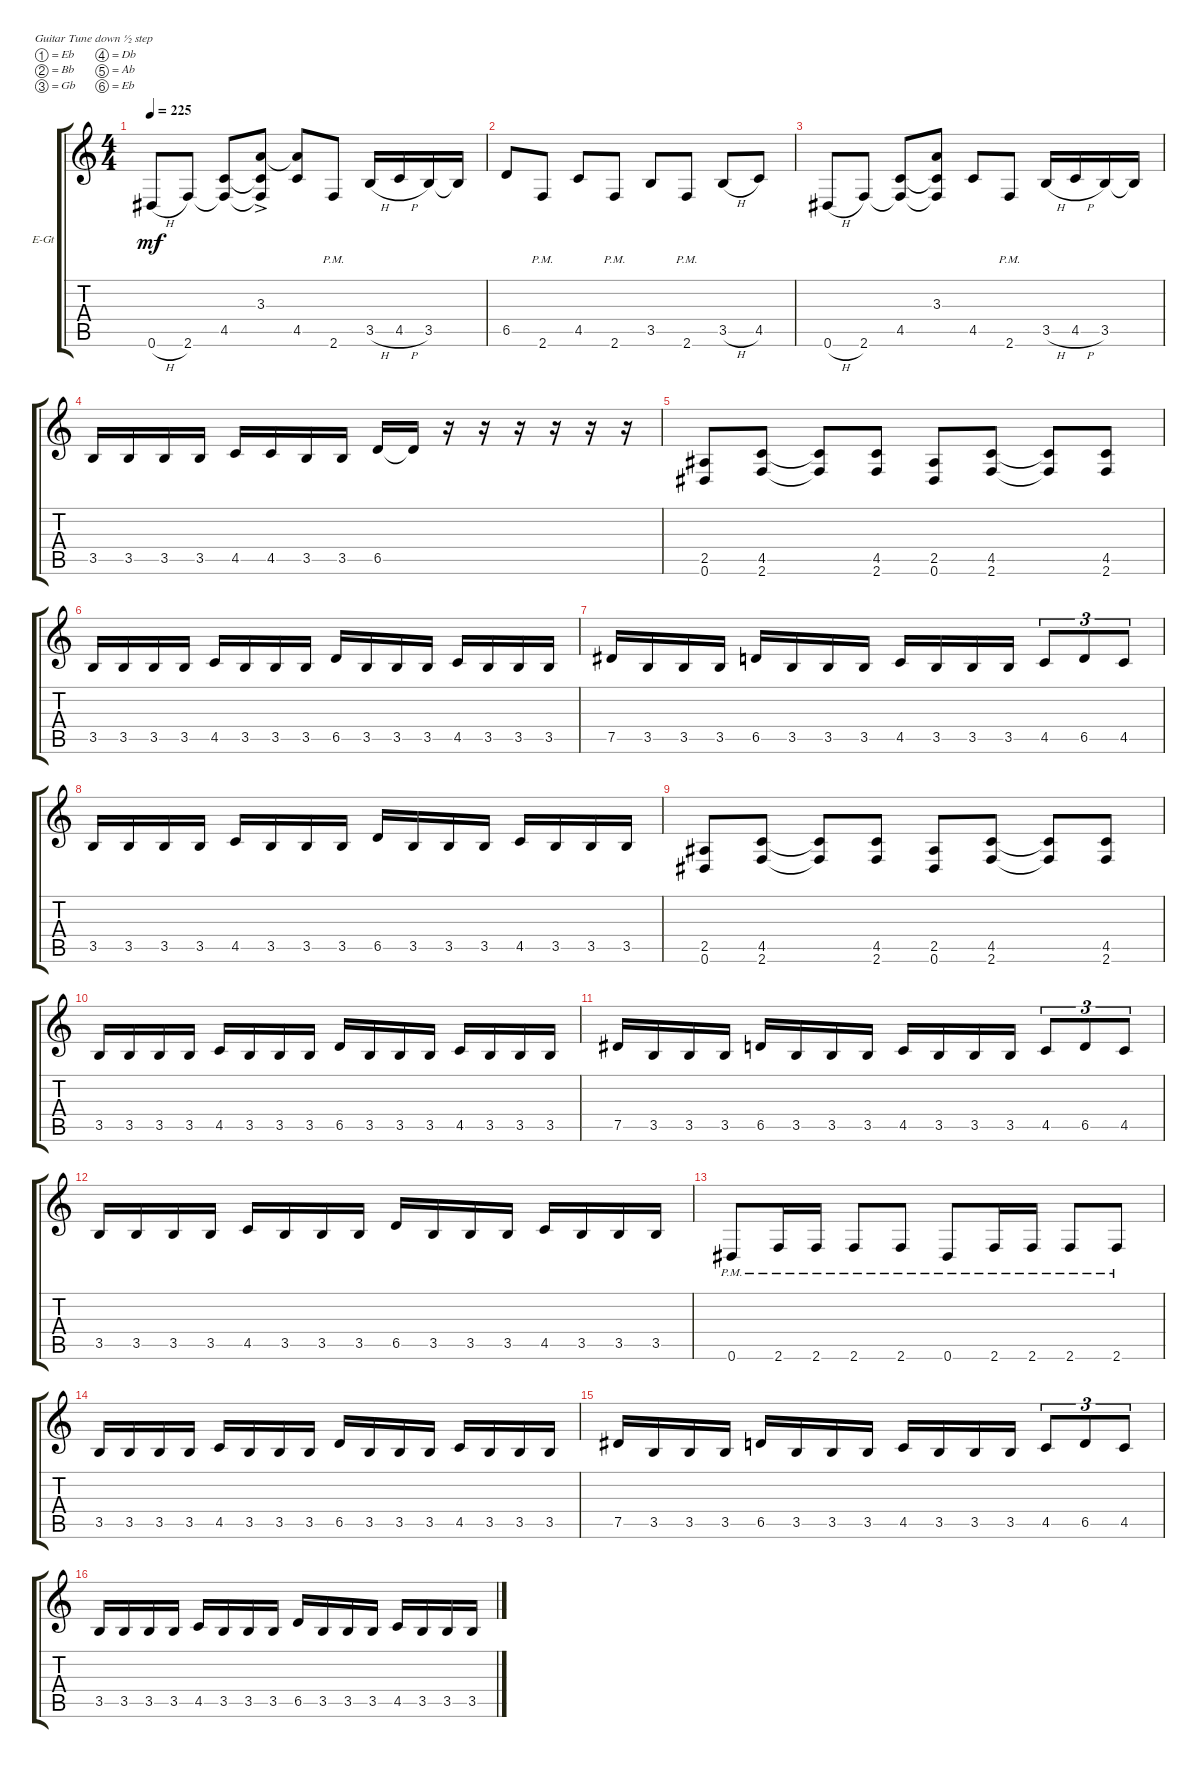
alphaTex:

\bracketExtendMode groupsimilarinstruments
\firstSystemTrackNameOrientation horizontal
\otherSystemsTrackNameOrientation horizontal
\track ("left" "E-Gt") {instrument distortionguitar}
\staff {score tabs}
\tuning (Eb4 Bb3 Gb3 Db3 Ab2 Eb2)
\ts (4 4)
\tempo 225
\clef g2
\ks c
0.6{h}.8{dy mf} 2.6.8 (4.5 2.6{t}).8 (3.3{ac} 2.6{t} 4.5{t}).8 (4.5 3.3{t}).8 2.6{pm}.8 3.5{h}.16 4.5{h}.16 3.5.16 3.5{t}.16 |
6.5.8 2.6{pm}.8 4.5.8 2.6{pm}.8 3.5.8 2.6{pm}.8 3.5{h}.8 4.5.8 |
0.6{h}.8 2.6.8 (4.5 2.6{t}).8 (3.3 2.6{t} 4.5{t}).8 4.5.8 2.6{pm}.8 3.5{h}.16 4.5{h}.16 3.5.16 3.5{t}.16 |
3.5.16 3.5.16 3.5.16 3.5.16 4.5.16 4.5.16 3.5.16 3.5.16 6.5.16 6.5{t}.16 r.16 r.16 r.16 r.16 r.16 r.16 |
(0.6 2.5).8 (2.6 4.5).8 (2.6{t} 4.5{t}).8 (2.6 4.5).8 (0.6 2.5).8 (2.6 4.5).8 (2.6{t} 4.5{t}).8 (2.6 4.5).8 |
3.5.16 3.5.16 3.5.16 3.5.16 4.5.16 3.5.16 3.5.16 3.5.16 6.5.16 3.5.16 3.5.16 3.5.16 4.5.16 3.5.16 3.5.16 3.5.16 |
7.5.16 3.5.16 3.5.16 3.5.16 6.5.16 3.5.16 3.5.16 3.5.16 4.5.16 3.5.16 3.5.16 3.5.16 4.5.8{tu (3 2)} 6.5.8{tu (3 2)} 4.5.8{tu (3 2)} |
3.5.16 3.5.16 3.5.16 3.5.16 4.5.16 3.5.16 3.5.16 3.5.16 6.5.16 3.5.16 3.5.16 3.5.16 4.5.16 3.5.16 3.5.16 3.5.16 |
(0.6 2.5).8 (2.6 4.5).8 (2.6{t} 4.5{t}).8 (2.6 4.5).8 (0.6 2.5).8 (2.6 4.5).8 (2.6{t} 4.5{t}).8 (2.6 4.5).8 |
3.5.16 3.5.16 3.5.16 3.5.16 4.5.16 3.5.16 3.5.16 3.5.16 6.5.16 3.5.16 3.5.16 3.5.16 4.5.16 3.5.16 3.5.16 3.5.16 |
7.5.16 3.5.16 3.5.16 3.5.16 6.5.16 3.5.16 3.5.16 3.5.16 4.5.16 3.5.16 3.5.16 3.5.16 4.5.8{tu (3 2)} 6.5.8{tu (3 2)} 4.5.8{tu (3 2)} |
3.5.16 3.5.16 3.5.16 3.5.16 4.5.16 3.5.16 3.5.16 3.5.16 6.5.16 3.5.16 3.5.16 3.5.16 4.5.16 3.5.16 3.5.16 3.5.16 |
0.6{pm}.8 2.6{pm}.16 2.6{pm}.16 2.6{pm}.8 2.6{pm}.8 0.6{pm}.8 2.6{pm}.16 2.6{pm}.16 2.6{pm}.8 2.6{pm}.8 |
3.5.16 3.5.16 3.5.16 3.5.16 4.5.16 3.5.16 3.5.16 3.5.16 6.5.16 3.5.16 3.5.16 3.5.16 4.5.16 3.5.16 3.5.16 3.5.16 |
7.5.16 3.5.16 3.5.16 3.5.16 6.5.16 3.5.16 3.5.16 3.5.16 4.5.16 3.5.16 3.5.16 3.5.16 4.5.8{tu (3 2)} 6.5.8{tu (3 2)} 4.5.8{tu (3 2)} |
3.5.16 3.5.16 3.5.16 3.5.16 4.5.16 3.5.16 3.5.16 3.5.16 6.5.16 3.5.16 3.5.16 3.5.16 4.5.16 3.5.16 3.5.16 3.5.16
